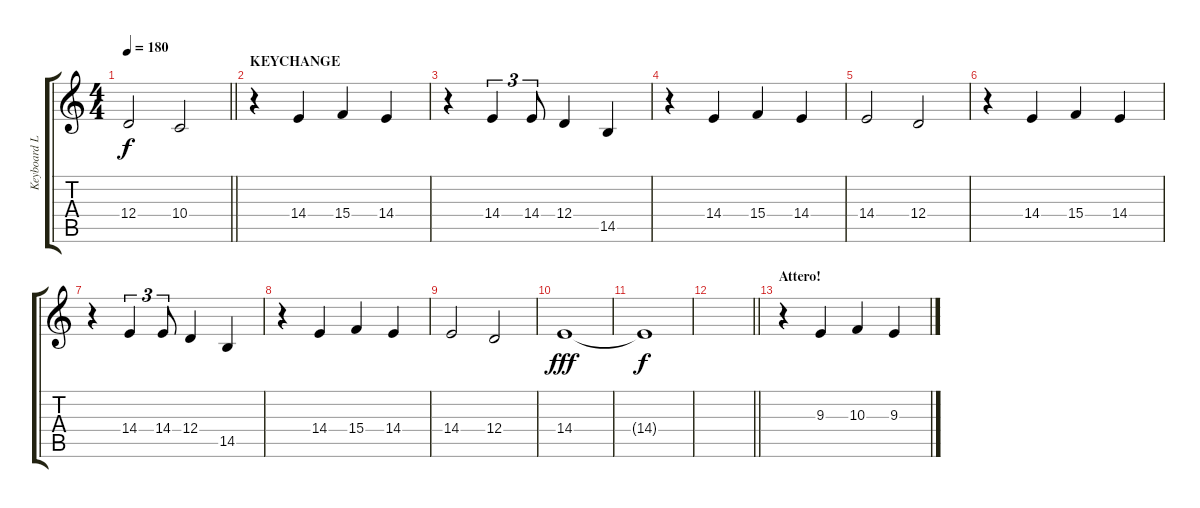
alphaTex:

\track ("Keyboard Lead" "Keyboard L") {instrument brasssection}
\staff {score tabs}
\tuning (E4 B3 G3 D3 A2 E2) {hide}
\ts (4 4)
\tempo 180
\clef g2
\barLineRight lightlight
\ks c
12.4.2{dy f} 10.4.2 |
\section ("" "KEYCHANGE")
r.4 14.4.4 15.4.4 14.4.4 |
r.4 14.4.4{tu (3 2)} 14.4.8{tu (3 2)} 12.4.4 14.5.4 |
r.4 14.4.4 15.4.4 14.4.4 |
14.4.2 12.4.2 |
r.4 14.4.4 15.4.4 14.4.4 |
r.4 14.4.4{tu (3 2)} 14.4.8{tu (3 2)} 12.4.4 14.5.4 |
r.4 14.4.4 15.4.4 14.4.4 |
14.4.2 12.4.2 |
14.4.1{dy fff} |
14.4{t}.1{dy f} |
\barLineRight lightlight
|
\section ("" "Attero!")
r.4 9.3.4 10.3.4 9.3.4
